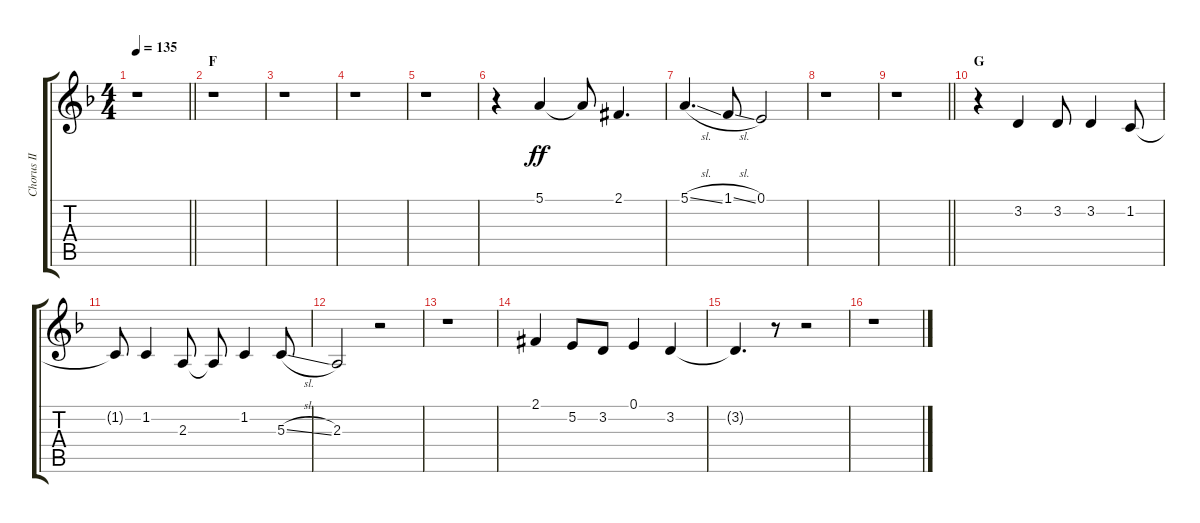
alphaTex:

\track ("Chorus II" "Chorus II") {instrument voiceoohs}
\staff {score tabs}
\tuning (E4 B3 G3 D3 A2 E2) {hide}
\ts (4 4)
\tempo 135
\clef g2
\barLineRight lightlight
\ks f
r.1{dy ff} |
\section ("" "F")
r.1 |
r.1 |
r.1 |
r.1 |
r.4 5.1.4 5.1{t}.8 2.1{acc #}.4{d} |
5.1{sl}.4{d} 1.1{sl}.8 0.1.2 |
r.1 |
\barLineRight lightlight
r.1 |
\section ("" "G")
r.4 3.2.4 3.2.8 3.2.4 1.2.8 |
1.2{t}.8 1.2.4 2.3.8 2.3{t}.8 1.2.4 5.3{sl}.8 |
2.3.2 r.2 |
r.1 |
2.1{acc #}.4 5.2.8 3.2.8 0.1.4 3.2.4 |
3.2{t}.4{d} r.8 r.2 |
r.1
